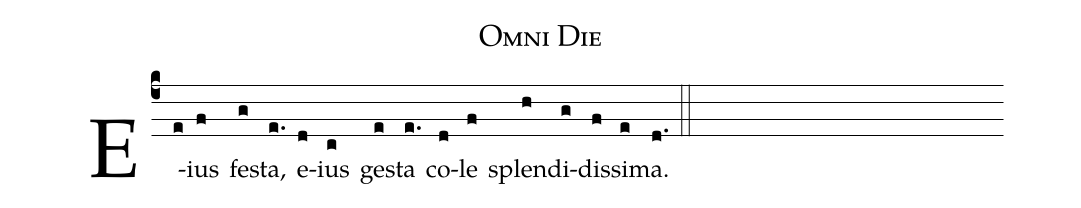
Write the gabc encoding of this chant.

name: Omni Die;
def-m1: \grealign;
%%
(c4) E([em1]e)ius(f) fe([em1]g)sta,(e.) e([em1]d)ius(c) ge([em1]e)sta([em1]e.) co(d)le([em1]f) splen(h)di([em1]g)dis([em1]f)si(e)ma.(d.) (::)
